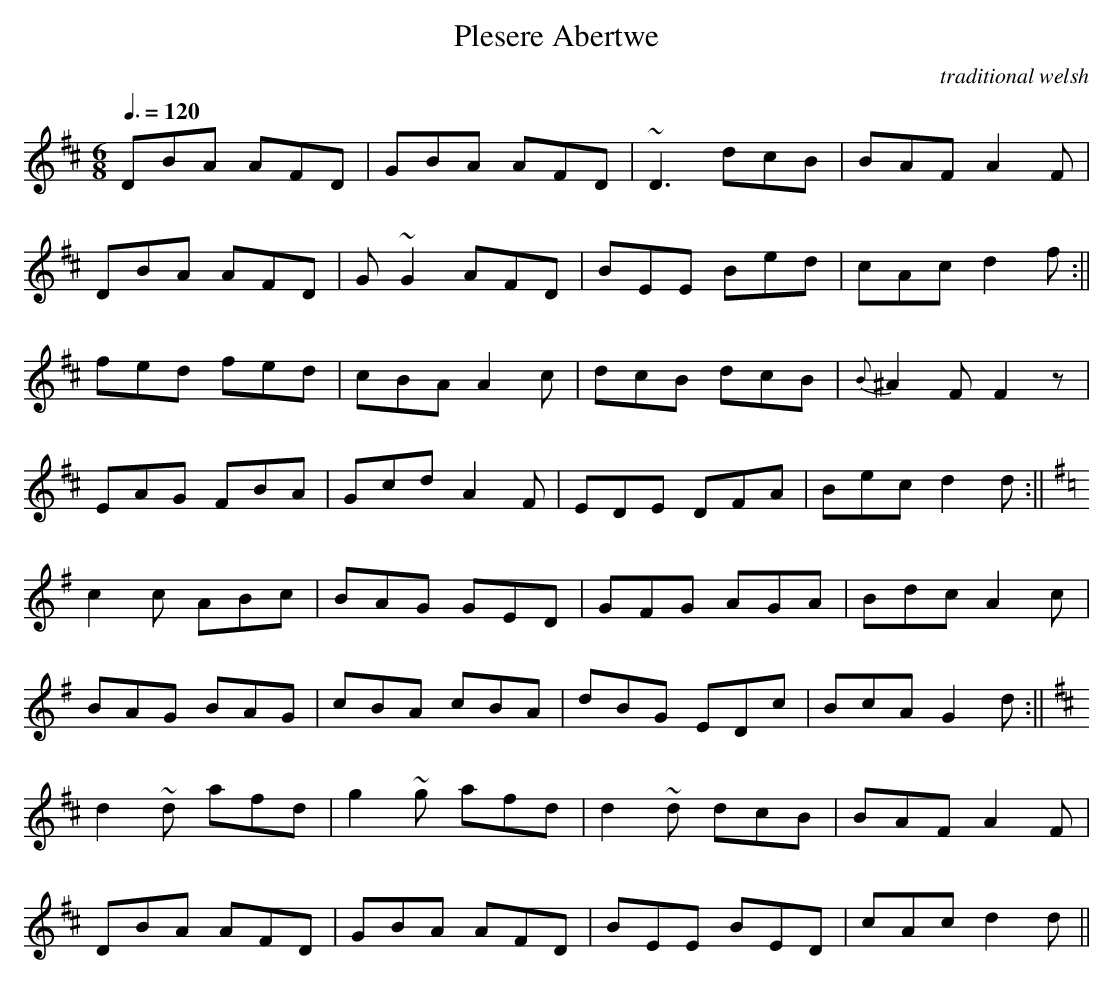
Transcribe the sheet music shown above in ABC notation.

X:1
T: Plesere Abertwe
O:traditional welsh
M:6/8
L:1/8
Q:3/8=120
K:D
DBA AFD|GBA AFD|~D3 dcB|BAF A2F|
DBA AFD|G~G2 AFD|BEE Bed|cAc d2f:||
fed fed|cBA A2c|dcB dcB|{B}^A2F F2z|
EAG FBA|Gcd A2F|EDE DFA|Bec d2d:||
K:G
c2c ABc|BAG GED|GFG AGA|Bdc A2c|
BAG BAG|cBA cBA|dBG EDc|BcA G2d:||
K:D
d2~d afd|g2~g afd|d2~d dcB|BAF A2F|
DBA AFD|GBA AFD|BEE BED|cAc d2d||
